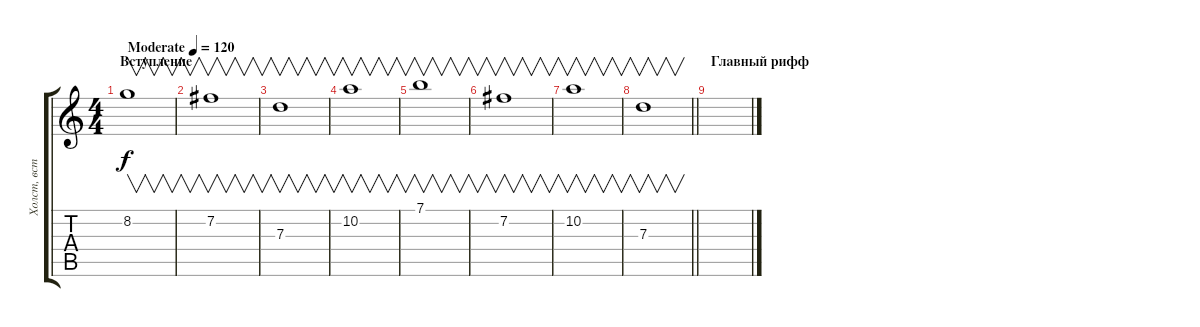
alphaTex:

\track ("Холст, вступление" "Холст, вст") {instrument distortionguitar}
\staff {score tabs}
\tuning (E4 B3 G3 D3 A2 E2) {hide}
\ts (4 4)
\section ("" "Вступление")
\tempo (120 "Moderate")
\clef g2
\ks c
8.2.1{v dy f instrument distortionguitar} |
7.2.1{v} |
7.3.1{v} |
10.2.1{v} |
7.1.1{v} |
7.2.1{v} |
10.2.1{v} |
\barLineRight lightlight
7.3.1{v} |
\section ("" "Главный рифф")
